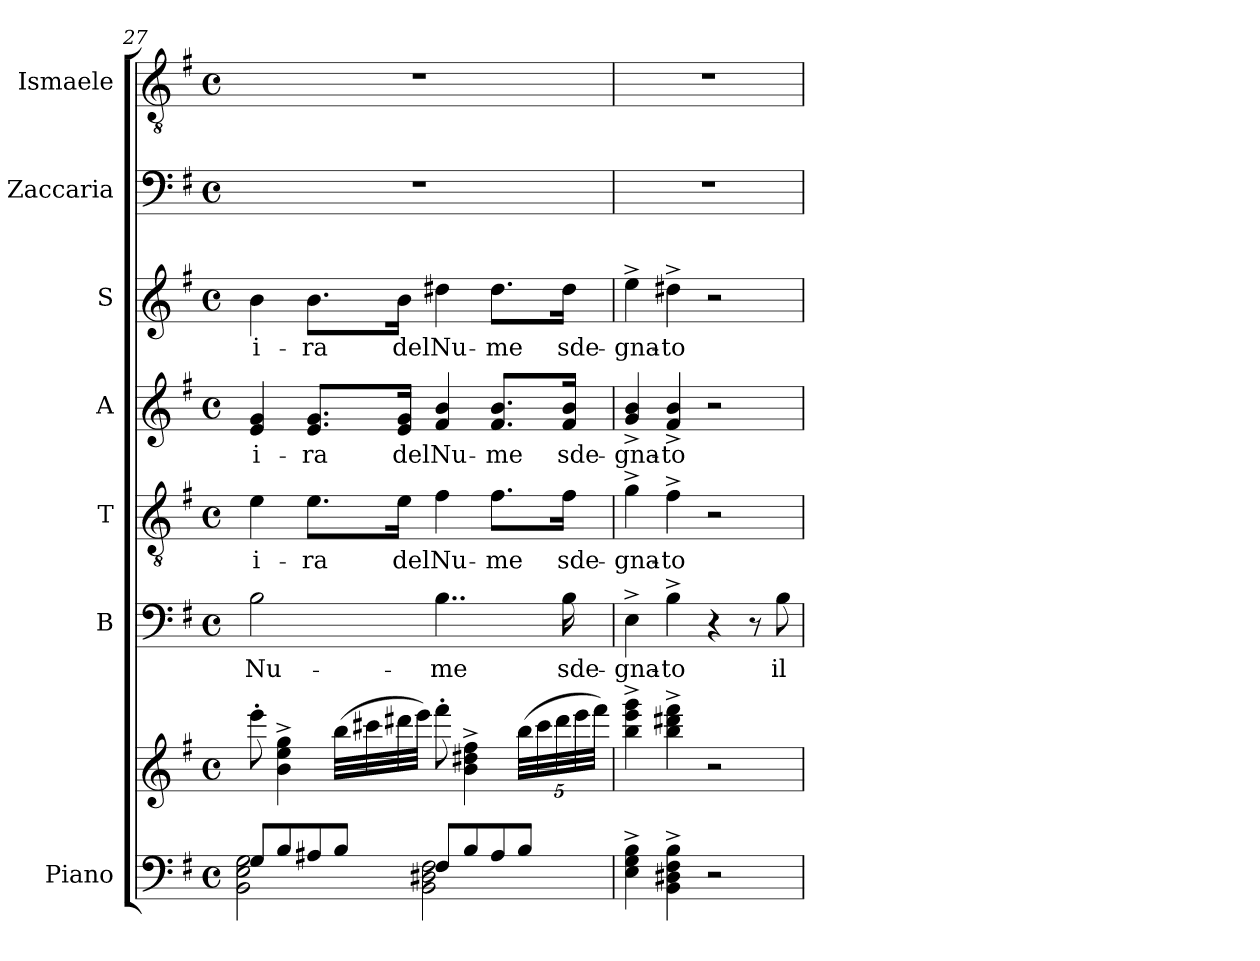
**kern	**kern	**kern	**text	**kern	**text	**kern	**text	**kern	**text	**kern	**kern
*part7	*part7	*part6	*part6	*part5	*part5	*part4	*part4	*part3	*part3	*part2	*part1
*staff8	*staff7	*staff6	*staff6	*staff5	*staff5	*staff4	*staff4	*staff3	*staff3	*staff2	*staff1
*I"Piano	*	*I"B	*	*I"T	*	*I"A	*	*I"S	*	*I"Zaccaria	*I"Ismaele
*I'Pno	*	*I'B	*	*I'T	*	*I'A	*	*I'S	*	*	*
*clefF4	*clefG2	*clefF4	*	*clefGv2	*	*clefG2	*	*clefG2	*	*clefF4	*clefGv2
*k[f#]	*k[f#]	*k[f#]	*	*k[f#]	*	*k[f#]	*	*k[f#]	*	*k[f#]	*k[f#]
*M4/4	*M4/4	*M4/4	*	*M4/4	*	*M4/4	*	*M4/4	*	*M4/4	*M4/4
*met(c)	*met(c)	*met(c)	*	*met(c)	*	*met(c)	*	*met(c)	*	*met(c)	*met(c)
=27	=27	=27	=27	=27	=27	=27	=27	=27	=27	=27	=27
*^	*	*	*	*	*	*	*	*	*	*	*
!	!	!	!	!LO:LY:b	!	!LO:LY:b	!	!LO:LY:b	!	!LO:LY:b	!	!
8G/L	2BB\ 2E\ 2G\	8eee'\	2B\	Nu-	4e\	i-	4e/ 4g/	i-	4b\	i-	1r	1r
8B/	.	4b\^ 4ee\^ 4gg\^	.	.	.	.	.	.	.	.	.	.
!	!	!	!	!	!	!LO:LY:b	!	!LO:LY:b	!	!LO:LY:b	!	!
8A#X/	.	.	.	.	8.e\L	-ra	8.e/ 8.g/L	-ra	8.b\L	-ra	.	.
8B/J	.	(>32bb\LLL	.	.	.	.	.	.	.	.	.	.
.	.	32ccc#X\	.	.	.	.	.	.	.	.	.	.
!	!	!	!	!	!	!LO:LY:b	!	!LO:LY:b	!	!LO:LY:b	!	!
.	.	32ddd#X\	.	.	16e\Jk	del	16e/ 16g/Jk	del	16b\Jk	del	.	.
.	.	32eee\JJJ)	.	.	.	.	.	.	.	.	.	.
!	!	!	!	!LO:LY:b	!	!LO:LY:b	!	!LO:LY:b	!	!LO:LY:b	!	!
8F#/L	2BB\ 2D#X\ 2F#\	8fff#'\	4..B\	-me	4f#\	Nu-	4f#/ 4b/	Nu-	4dd#X\	Nu-	.	.
8B/	.	4b\^ 4dd#X\^ 4ff#\^	.	.	.	.	.	.	.	.	.	.
!	!	!	!	!	!	!LO:LY:b	!	!LO:LY:b	!	!LO:LY:b	!	!
8A#/	.	.	.	.	8.f#\L	-me	8.f#/ 8.b/L	-me	8.dd#\L	-me	.	.
*	*	*Xbrackettup	*	*	*	*	*	*	*	*	*	*
8B/J	.	(>40bb\LLL	.	.	.	.	.	.	.	.	.	.
.	.	40ccc#\	.	.	.	.	.	.	.	.	.	.
.	.	40ddd#\	.	.	.	.	.	.	.	.	.	.
!	!	!	!	!LO:LY:b	!	!LO:LY:b	!	!LO:LY:b	!	!LO:LY:b	!	!
.	.	.	16B\	sde-	16f#\Jk	sde-	16f#/ 16b/Jk	sde-	16dd#\Jk	sde-	.	.
.	.	40eee\	.	.	.	.	.	.	.	.	.	.
.	.	40fff#\JJJ)	.	.	.	.	.	.	.	.	.	.
*v	*v	*	*	*	*	*	*	*	*	*	*	*
=28	=28	=28	=28	=28	=28	=28	=28	=28	=28	=28	=28
!	!	!	!LO:LY:b	!	!LO:LY:b	!	!LO:LY:b	!	!LO:LY:b	!	!
4E\^ 4G\^ 4B\^	4bb\^ 4eee\^ 4ggg\^	4E^\	-gna-	4g^\	-gna-	4g/^ 4b/^	-gna-	4ee^\	-gna-	1r	1r
!	!	!	!LO:LY:b	!	!LO:LY:b	!	!LO:LY:b	!	!LO:LY:b	!	!
4BB\^ 4D#X\^ 4F#\^ 4B\^	4bb\^ 4ddd#X\^ 4fff#\^	4B^\	-to	4f#^\	-to	4f#/^ 4b/^	-to	4dd#X^\	-to	.	.
2r	2r	4r	.	2r	.	2r	.	2r	.	.	.
.	.	8r	.	.	.	.	.	.	.	.	.
!	!	!	!LO:LY:b	!	!	!	!	!	!	!	!
.	.	8B\	il	.	.	.	.	.	.	.	.
=	=	=	=	=	=	=	=	=	=	=	=
*-	*-	*-	*-	*-	*-	*-	*-	*-	*-	*-	*-
